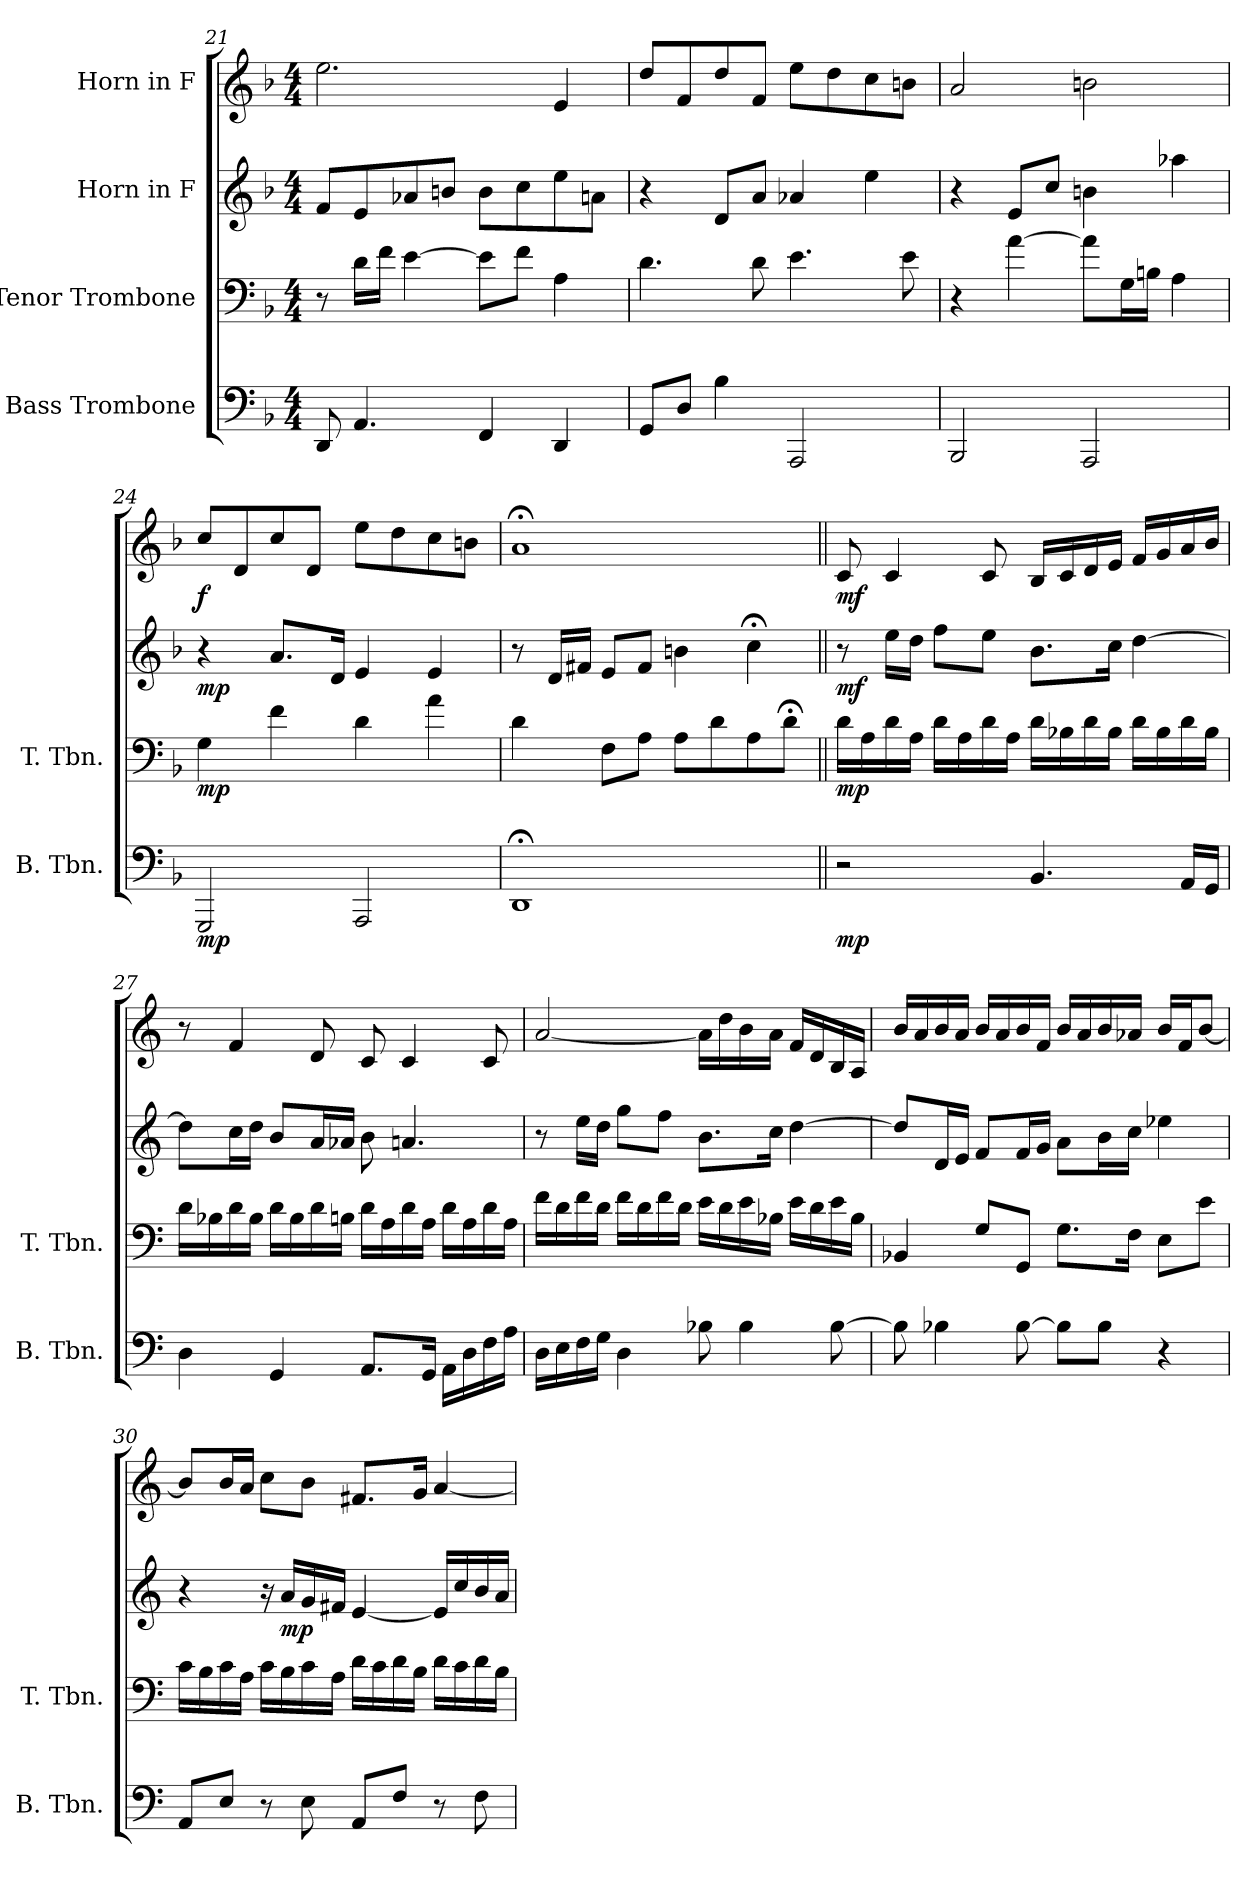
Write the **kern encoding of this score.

**kern	**dynam	**kern	**dynam	**kern	**dynam	**kern	**dynam
*part4	*part4	*part3	*part3	*part2	*part2	*part1	*part1
*staff4	*staff4	*staff3	*staff3	*staff2	*staff2	*staff1	*staff1
*I"Bass Trombone	*	*I"Tenor Trombone	*	*I"Horn in F	*	*I"Horn in F	*
*I'B. Tbn.	*	*I'T. Tbn.	*	*	*	*	*
*clefF4	*	*clefF4	*	*clefG2	*	*clefG2	*
*	*	*	*	*ITrd4c7	*	*ITrd4c7	*
*k[b-]	*	*k[b-]	*	*k[b-e-]	*	*k[b-e-]	*
*M4/4	*	*M4/4	*	*M4/4	*	*M4/4	*
=21	=21	=21	=21	=21	=21	=21	=21
8DD/	.	8r	.	8B-/L	.	2.a\	.
4.AA/	.	16d\LL	.	8A/	.	.	.
.	.	16f\JJ	.	.	.	.	.
.	.	[4e\	.	8d-X/	.	.	.
.	.	.	.	8en/J	.	.	.
4FF/	.	8e\L]	.	8e\L	.	.	.
.	.	8f\J	.	8f\	.	.	.
4DD/	.	4A\	.	8a\	.	4A/	.
.	.	.	.	8dn\J	.	.	.
!!LO:LB:g=z
=22	=22	=22	=22	=22	=22	=22	=22
8GG/L	.	4.d\	.	4r	.	8g/L	.
8D/J	.	.	.	.	.	8B-/	.
4B-\	.	.	.	8G/L	.	8g/	.
.	.	8d\	.	8d/J	.	8B-/J	.
2AAA/	.	4.e\	.	4d-X/	.	8a\L	.
.	.	.	.	.	.	8g\	.
.	.	.	.	4a\	.	8f\	.
.	.	8e\	.	.	.	8en\J	.
=23	=23	=23	=23	=23	=23	=23	=23
2BBB-/	.	4r	.	4r	.	2d/	.
.	.	[4a\	.	8A/L	.	.	.
.	.	.	.	8f/J	.	.	.
2AAA/	.	8a\L]	.	4en\	.	2en\	.
.	.	16G\L	.	.	.	.	.
.	.	16Bn\JJ	.	.	.	.	.
.	.	4A\	.	4dd-X\	.	.	.
=24	=24	=24	=24	=24	=24	=24	=24
!	!LO:DY:b	!	!LO:DY:b	!	!LO:DY:b	!	!LO:DY:b
2GGG/	mp	4G\	mp	4r	mp	8f/L	f
.	.	.	.	.	.	8G/	.
.	.	4f\	.	8.d/L	.	8f/	.
.	.	.	.	.	.	8G/J	.
.	.	.	.	16G/Jk	.	.	.
2AAA/	.	4d\	.	4A/	.	8a\L	.
.	.	.	.	.	.	8g\	.
.	.	4a\	.	4A/	.	8f\	.
.	.	.	.	.	.	8en\J	.
=25	=25	=25	=25	=25	=25	=25	=25
1DD;<Z	.	4d\	.	8r	.	1d;<Z	.
.	.	.	.	16G/LL	.	.	.
.	.	.	.	16Bn/JJ	.	.	.
.	.	8F\L	.	8A/L	.	.	.
.	.	8A\J	.	8B/J	.	.	.
.	.	8A\L	.	4en\	.	.	.
.	.	8d\	.	.	.	.	.
.	.	8A\	.	4f;<Z\	.	.	.
.	.	8d;<Z\J	.	.	.	.	.
!!LO:LB:g=z
=26||	=26||	=26||	=26||	=26||	=26||	=26||	=26||
*k[]	*	*k[]	*	*k[b-]	*	*k[b-]	*
*	*	*	*	*	*	*MM70	*
!	!LO:DY:b	!	!LO:DY:b	!	!LO:DY:b	!	!LO:DY:b
2r	mp	16d\LL	mp	8r	mf	8F/	mf
.	.	16A\	.	.	.	.	.
.	.	16d\	.	16a\LL	.	4F/	.
.	.	16A\JJ	.	16g\JJ	.	.	.
.	.	16d\LL	.	8b-\L	.	.	.
.	.	16A\	.	.	.	.	.
.	.	16d\	.	8a\J	.	8F/	.
.	.	16A\JJ	.	.	.	.	.
4.BB/	.	16d\LL	.	8.e\L	.	16E/LL	.
.	.	16B-X\	.	.	.	16F/	.
.	.	16d\	.	.	.	16G/	.
.	.	16B-\JJ	.	16f\Jk	.	16A/JJ	.
.	.	16d\LL	.	[4g\	.	16B-/LL	.
.	.	16B-\	.	.	.	16c/	.
16AA/LL	.	16d\	.	.	.	16d/	.
16GG/JJ	.	16B-\JJ	.	.	.	16e/JJ	.
=27	=27	=27	=27	=27	=27	=27	=27
4D\	.	16d\LL	.	8g\L]	.	8r	.
.	.	16B-X\	.	.	.	.	.
.	.	16d\	.	16f\L	.	4B-/	.
.	.	16B-\JJ	.	16g\JJ	.	.	.
4GG/	.	16d\LL	.	8e/L	.	.	.
.	.	16B-\	.	.	.	.	.
.	.	16d\	.	16d/L	.	8G/	.
.	.	16Bn\JJ	.	16d-X/JJ	.	.	.
8.AA/L	.	16d\LL	.	8e\	.	8F/	.
.	.	16A\	.	.	.	.	.
.	.	16d\	.	4.dn/	.	4F/	.
16GG/Jk	.	16A\JJ	.	.	.	.	.
16AA\LL	.	16d\LL	.	.	.	.	.
16D\	.	16A\	.	.	.	.	.
16F\	.	16d\	.	.	.	8F/	.
16A\JJ	.	16A\JJ	.	.	.	.	.
!!LO:PB:g=z
=28	=28	=28	=28	=28	=28	=28	=28
*k[]	*	*k[]	*	*k[b-]	*	*k[b-]	*
16D\LL	.	16f\LL	.	8r	.	[2d/	.
16E\	.	16d\	.	.	.	.	.
16F\	.	16f\	.	16a\LL	.	.	.
16G\JJ	.	16d\JJ	.	16g\JJ	.	.	.
4D\	.	16f\LL	.	8cc\L	.	.	.
.	.	16d\	.	.	.	.	.
.	.	16f\	.	8b-\J	.	.	.
.	.	16d\JJ	.	.	.	.	.
8B-X\	.	16e\LL	.	8.e\L	.	16d\LL]	.
.	.	16d\	.	.	.	16g\	.
4B-\	.	16e\	.	.	.	16e\	.
.	.	16B-X\JJ	.	16f\Jk	.	16d\JJ	.
.	.	16e\LL	.	[4g\	.	16B-/LL	.
.	.	16d\	.	.	.	16G/	.
[8B-\	.	16e\	.	.	.	16E/	.
.	.	16B-\JJ	.	.	.	16D/JJ	.
=29	=29	=29	=29	=29	=29	=29	=29
8B-\]	.	4BB-X/	.	8g/L]	.	16e/LL	.
.	.	.	.	.	.	16d/	.
4B-X\	.	.	.	16G/L	.	16e/	.
.	.	.	.	16A/JJ	.	16d/JJ	.
.	.	8G/L	.	8B-/L	.	16e/LL	.
.	.	.	.	.	.	16d/	.
[8B-\	.	8GG/J	.	16B-/L	.	16e/	.
.	.	.	.	16c/JJ	.	16B-/JJ	.
8B-\L]	.	8.G\L	.	8d\L	.	16e/LL	.
.	.	.	.	.	.	16d/	.
8B-\J	.	.	.	16e\L	.	16e/	.
.	.	16F\Jk	.	16f\JJ	.	16d-X/JJ	.
4r	.	8E\L	.	4a-X\	.	16e/LL	.
.	.	.	.	.	.	16B-/J	.
.	.	8e\J	.	.	.	[8e/J	.
!!LO:LB:g=z
=30	=30	=30	=30	=30	=30	=30	=30
8AA/L	.	16c\LL	.	4r	.	8e/L]	.
.	.	16B\	.	.	.	.	.
8E/J	.	16c\	.	.	.	16e/L	.
.	.	16A\JJ	.	.	.	16d/JJ	.
8r	.	16c\LL	.	16r	.	8f\L	.
!	!	!	!	!	!LO:DY:b	!	!
.	.	16B\	.	16d/LL	mp	.	.
8E\	.	16c\	.	16c/	.	8e\J	.
.	.	16A\JJ	.	16Bn/JJ	.	.	.
8AA/L	.	16d\LL	.	[4A/	.	8.Bn/L	.
.	.	16c\	.	.	.	.	.
8F/J	.	16d\	.	.	.	.	.
.	.	16B\JJ	.	.	.	16c/Jk	.
8r	.	16d\LL	.	16A/LL]	.	[4d/	.
.	.	16c\	.	16f/	.	.	.
8F\	.	16d\	.	16e/	.	.	.
.	.	16B\JJ	.	16d/JJ	.	.	.
=	=	=	=	=	=	=	=
*-	*-	*-	*-	*-	*-	*-	*-
